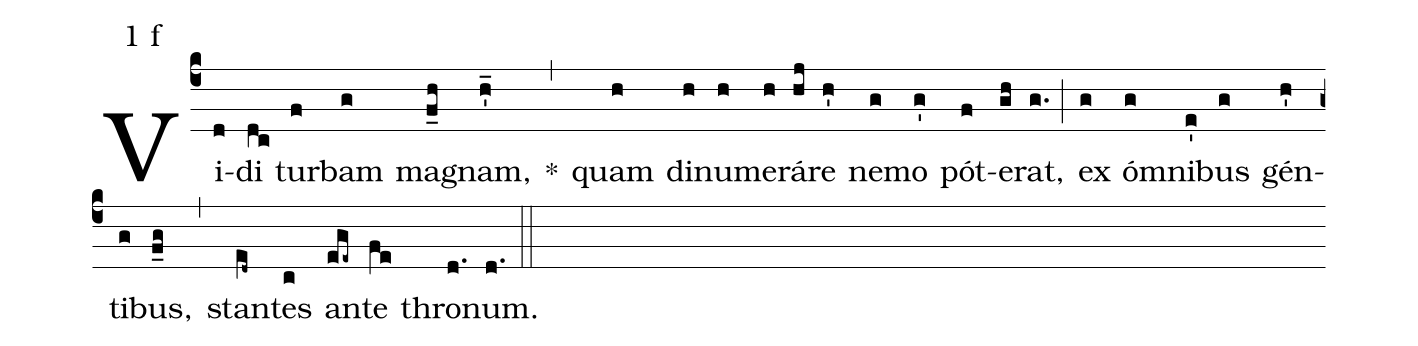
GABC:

mode:1 f;
%%
(c4) Vi(d)di(dc) tur(f)bam(g) ma(f_h)gnam,(h'_) *(,) quam(h) di(h)nu(h)me(h)rá(hj)re(h') ne(g)mo(g') pót(f)e(gh)rat,(g.) (;) ex(g) ó(g)mni(e')bus(g) gén(h')ti(g)bus,(f_g) (,) stan(e[ll:1]d~)tes(c) an(ege~)te(fe) thro(d.)num.(d.) (::)
